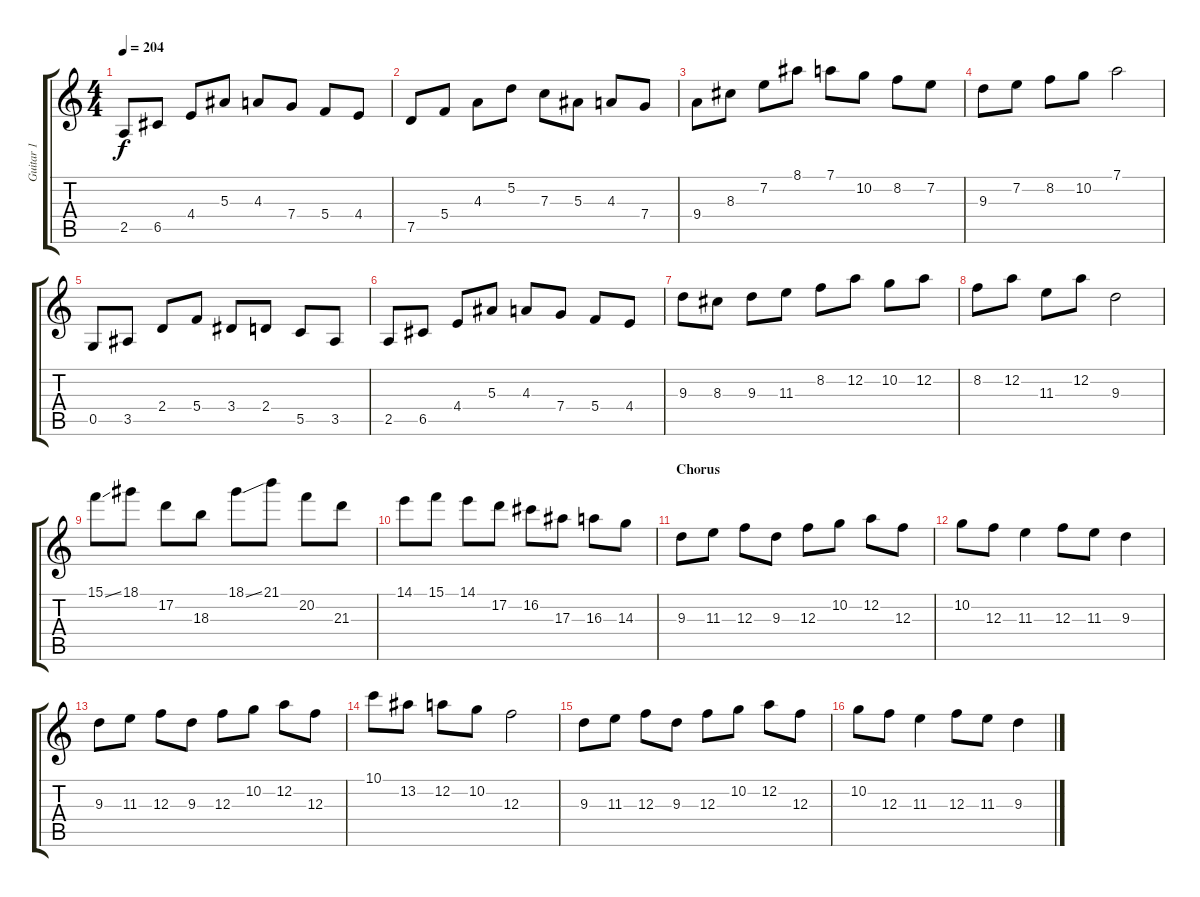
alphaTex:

\track ("Guitar 1" "Guitar 1") {instrument distortionguitar}
\staff {score tabs}
\tuning (D4 A3 F3 C3 G2 D2) {hide}
\ts (4 4)
\tempo 204
\clef g2
\ks c
2.5.8{dy f} 6.5.8 4.4.8 5.3.8 4.3.8 7.4.8 5.4.8 4.4.8 |
7.5.8 5.4.8 4.3.8 5.2.8 7.3.8 5.3.8 4.3.8 7.4.8 |
9.4.8 8.3.8 7.2.8 8.1.8 7.1.8 10.2.8 8.2.8 7.2.8 |
9.3.8 7.2.8 8.2.8 10.2.8 7.1.2 |
0.5.8 3.5.8 2.4.8 5.4.8 3.4.8 2.4.8 5.5.8 3.5.8 |
2.5.8 6.5.8 4.4.8 5.3.8 4.3.8 7.4.8 5.4.8 4.4.8 |
9.3.8 8.3.8 9.3.8 11.3.8 8.2.8 12.2.8 10.2.8 12.2.8 |
8.2.8 12.2.8 11.3.8 12.2.8 9.3.2 |
15.1{ss}.8 18.1.8 17.2.8 18.3.8 18.1{ss}.8 21.1.8 20.2.8 21.3.8 |
14.1.8 15.1.8 14.1.8 17.2.8 16.2.8 17.3.8 16.3.8 14.3.8 |
\section ("" "Chorus")
9.3.8 11.3.8 12.3.8 9.3.8 12.3.8 10.2.8 12.2.8 12.3.8 |
10.2.8 12.3.8 11.3.4 12.3.8 11.3.8 9.3.4 |
9.3.8 11.3.8 12.3.8 9.3.8 12.3.8 10.2.8 12.2.8 12.3.8 |
10.1.8 13.2.8 12.2.8 10.2.8 12.3.2 |
9.3.8 11.3.8 12.3.8 9.3.8 12.3.8 10.2.8 12.2.8 12.3.8 |
10.2.8 12.3.8 11.3.4 12.3.8 11.3.8 9.3.4
